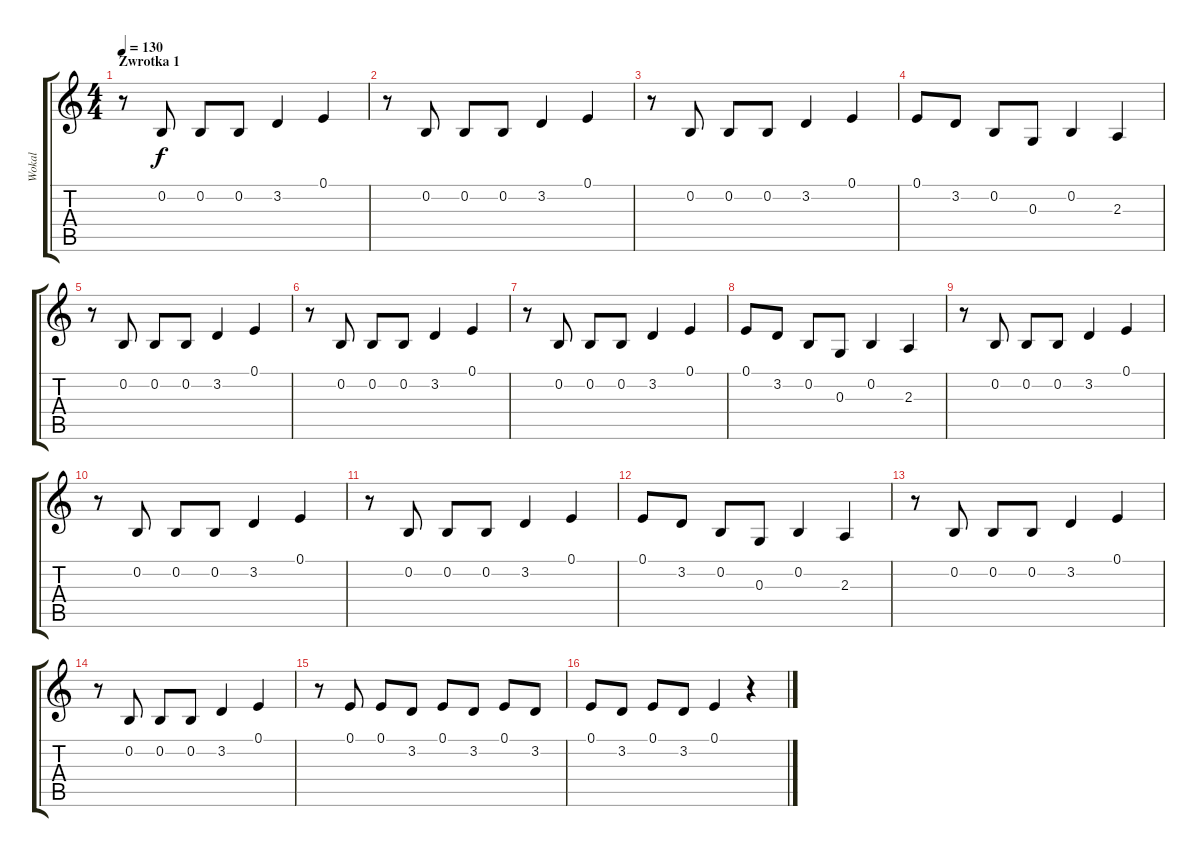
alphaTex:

\track ("Wokal" "Wokal") {instrument lead6voice}
\staff {score tabs}
\tuning (E4 B3 G3 D3 A2 E2) {hide}
\ts (4 4)
\section ("" "Zwrotka 1")
\tempo 130
\clef g2
\ks c
r.8{dy f} 0.2.8 0.2.8 0.2.8 3.2.4 0.1.4 |
r.8 0.2.8 0.2.8 0.2.8 3.2.4 0.1.4 |
r.8 0.2.8 0.2.8 0.2.8 3.2.4 0.1.4 |
0.1.8 3.2.8 0.2.8 0.3.8 0.2.4 2.3.4 |
r.8 0.2.8 0.2.8 0.2.8 3.2.4 0.1.4 |
r.8 0.2.8 0.2.8 0.2.8 3.2.4 0.1.4 |
r.8 0.2.8 0.2.8 0.2.8 3.2.4 0.1.4 |
0.1.8 3.2.8 0.2.8 0.3.8 0.2.4 2.3.4 |
r.8 0.2.8 0.2.8 0.2.8 3.2.4 0.1.4 |
r.8 0.2.8 0.2.8 0.2.8 3.2.4 0.1.4 |
r.8 0.2.8 0.2.8 0.2.8 3.2.4 0.1.4 |
0.1.8 3.2.8 0.2.8 0.3.8 0.2.4 2.3.4 |
r.8 0.2.8 0.2.8 0.2.8 3.2.4 0.1.4 |
r.8 0.2.8 0.2.8 0.2.8 3.2.4 0.1.4 |
r.8 0.1.8 0.1.8 3.2.8 0.1.8 3.2.8 0.1.8 3.2.8 |
0.1.8 3.2.8 0.1.8 3.2.8 0.1.4 r.4
